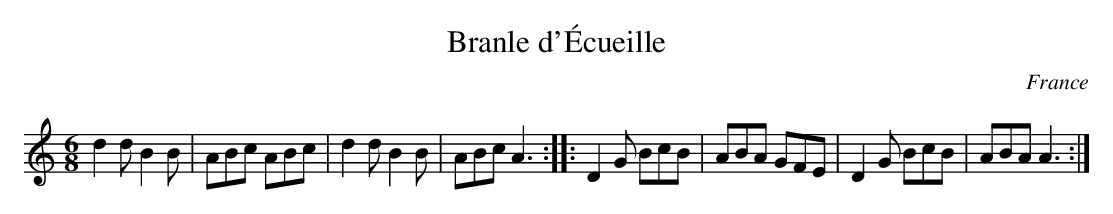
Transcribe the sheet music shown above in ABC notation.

X:1
T:Branle d'\'Ecueille
M:6/8
O:France
K:Am
d2dB2B|ABc ABc|d2dB2B|ABcA3::\
D2G BcB|ABA GFE|D2G BcB|ABAA3:|
